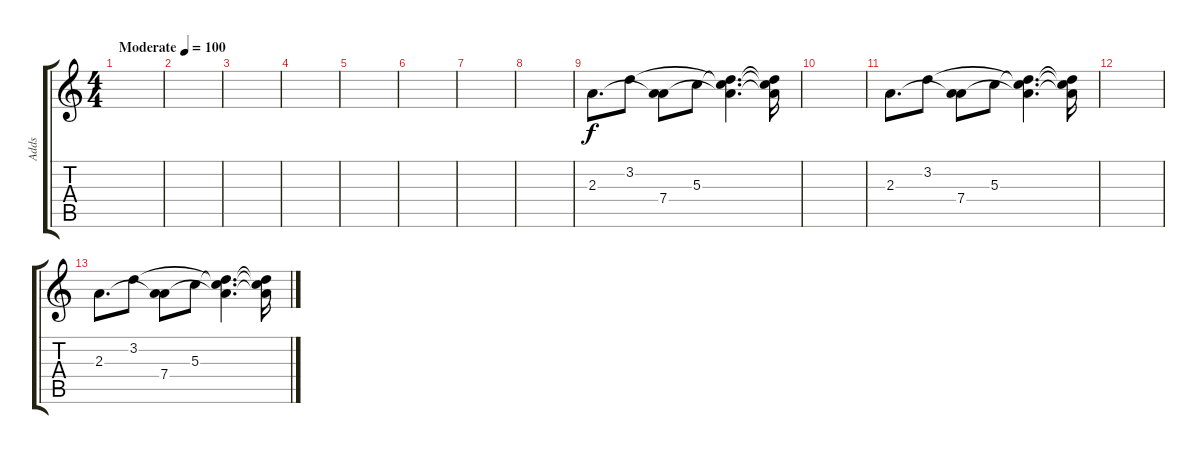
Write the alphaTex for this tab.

\track ("Adds" "Adds") {instrument electricguitarclean}
\staff {score tabs}
\tuning (E4 B3 G3 D3 A2 D2) {hide}
\ts (4 4)
\tempo (100 "Moderate")
\clef g2
\ks c
|
|
|
|
|
|
|
|
2.3.8{d} 3.2.8 (2.3{t} 7.4).8 5.3.8 (3.2{t} 5.3{t} 7.4{t}).4{d} (3.2{t} 5.3{t} 7.4{t}).16 |
|
2.3.8{d} 3.2.8 (2.3{t} 7.4).8 5.3.8 (3.2{t} 5.3{t} 7.4{t}).4{d} (3.2{t} 5.3{t} 7.4{t}).16 |
|
2.3.8{d} 3.2.8 (2.3{t} 7.4).8 5.3.8 (3.2{t} 5.3{t} 7.4{t}).4{d} (3.2{t} 5.3{t} 7.4{t}).16
